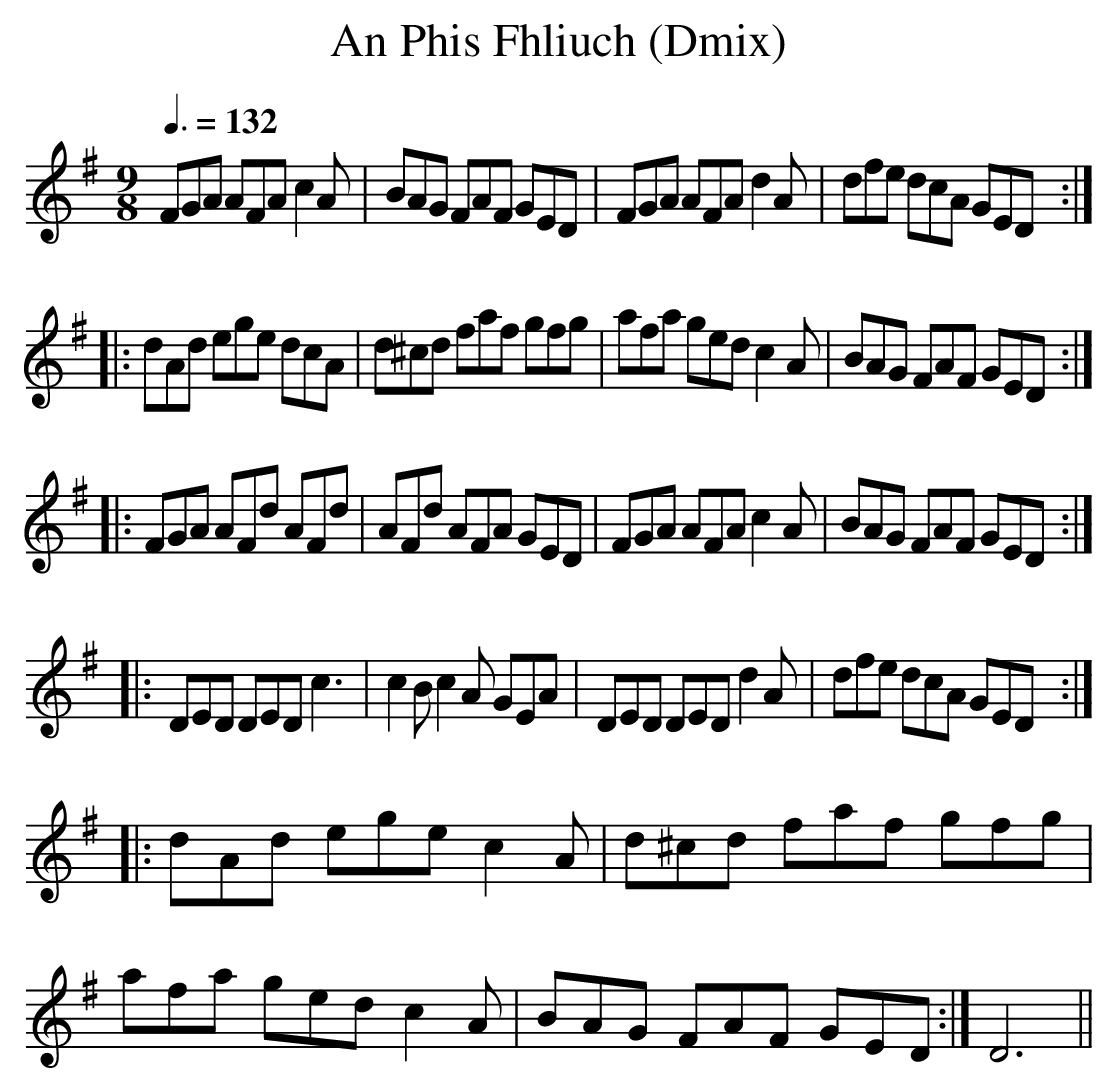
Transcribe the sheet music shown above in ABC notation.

X:1
T:An Phis Fhliuch (Dmix) %5
Q:3/8=132
M:9/8
L:1/8
K:Dmix
FGA AFA c2A|BAG FAF GED|FGA AFA d2A|dfe dcA GED:|
|:dAd ege dcA|d^cd faf gfg|afa ged c2A|BAG FAF GED:|
|:FGA AFd AFd|AFd AFA GED|FGA AFA c2A|BAG FAF GED:|
|:DED DED c3|c2B c2A GEA|DED DED d2A|dfe dcA GED:|
|:dAd ege c2A|d^cd faf gfg|afa ged c2A|BAG FAF GED:|D6||
